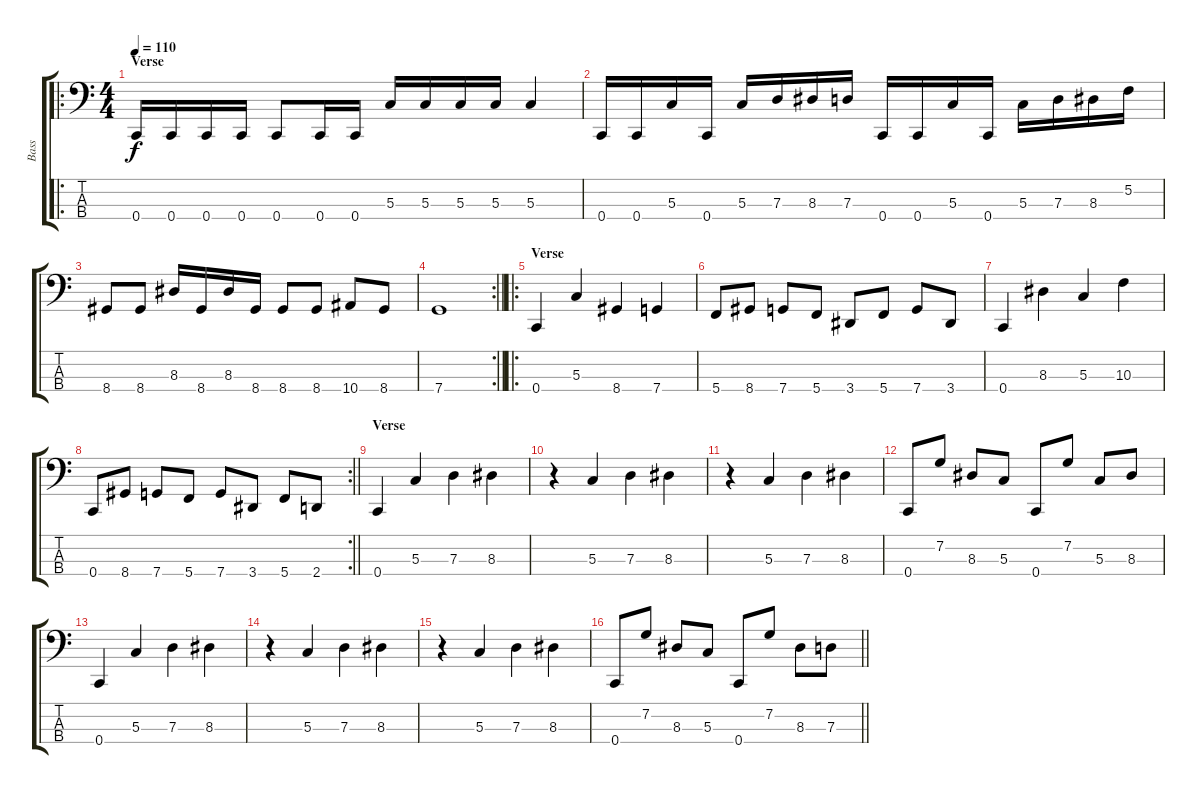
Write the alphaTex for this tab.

\track ("Bass" "Bass") {instrument electricbasspick}
\staff {score tabs}
\tuning (F2 C2 G1 C1) {hide}
\ro
\ts (4 4)
\section ("" "Verse ")
\tempo 110
\clef f4
\ks c
0.4.16{dy f} 0.4.16 0.4.16 0.4.16 0.4.8 0.4.16 0.4.16 5.3.16 5.3.16 5.3.16 5.3.16 5.3.4 |
0.4.16 0.4.16 5.3.16 0.4.16 5.3.16 7.3.16 8.3.16 7.3.16 0.4.16 0.4.16 5.3.16 0.4.16 5.3.16 7.3.16 8.3.16 5.2.16 |
8.4.8 8.4.8 8.3.16 8.4.16 8.3.16 8.4.16 8.4.8 8.4.8 10.4.8 8.4.8 |
\rc 2
\barLineRight lightlight
7.4.1 |
\ro
\section ("" "Verse ")
0.4.4 5.3.4 8.4.4 7.4.4 |
5.4.8 8.4.8 7.4.8 5.4.8 3.4.8 5.4.8 7.4.8 3.4.8 |
0.4.4 8.3.4 5.3.4 10.3.4 |
\rc 2
\barLineRight lightlight
0.4.8 8.4.8 7.4.8 5.4.8 7.4.8 3.4.8 5.4.8 2.4.8 |
\section ("" "Verse")
0.4.4 5.3.4 7.3.4 8.3.4 |
r.4 5.3.4 7.3.4 8.3.4 |
r.4 5.3.4 7.3.4 8.3.4 |
0.4.8 7.2.8 8.3.8 5.3.8 0.4.8 7.2.8 5.3.8 8.3.8 |
0.4.4 5.3.4 7.3.4 8.3.4 |
r.4 5.3.4 7.3.4 8.3.4 |
r.4 5.3.4 7.3.4 8.3.4 |
\barLineRight lightlight
0.4.8 7.2.8 8.3.8 5.3.8 0.4.8 7.2.8 8.3.8 7.3.8
